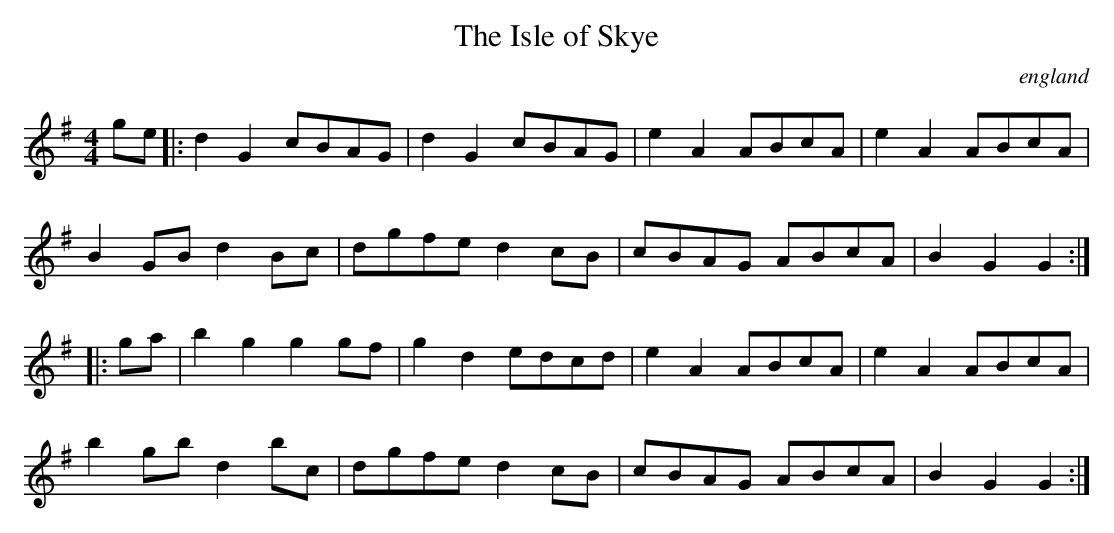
X:1
T:The Isle of Skye
O:england
M:4/4
K:G
ge|:d2 G2 cBAG|d2 G2 cBAG|e2 A2 ABcA|e2 A2 ABcA|
B2 GB d2 Bc|dgfe d2 cB|cBAG ABcA|B2 G2 G2 :|
|:ga|b2 g2 g2 gf|g2 d2 edcd|e2 A2 ABcA|e2 A2 ABcA|
b2 gb d2 bc|dgfe d2 cB|cBAG ABcA|B2 G2 G2:|
